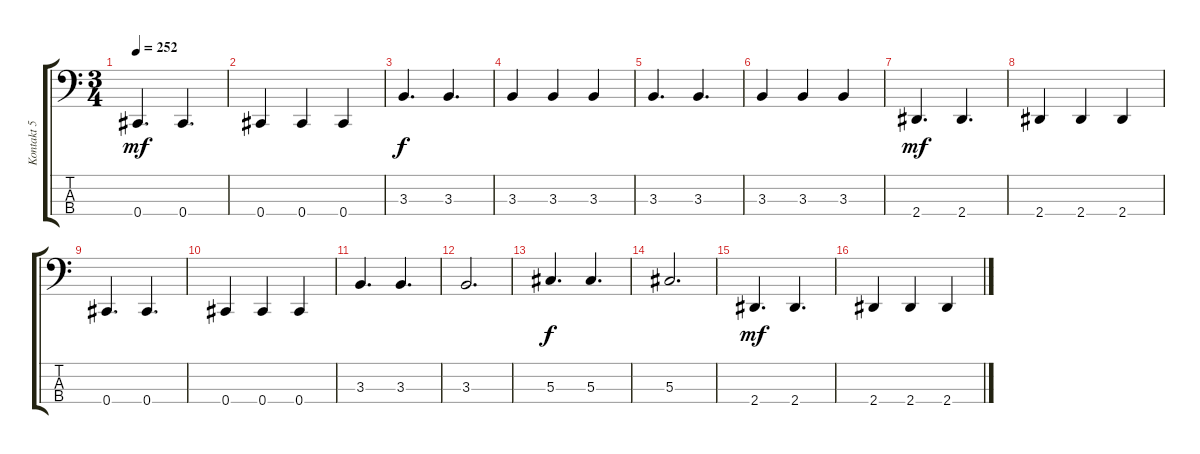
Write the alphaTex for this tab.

\track ("Kontakt 5 01 (Staff 1)" "Kontakt 5 ") {instrument acousticbass}
\staff {score tabs}
\tuning (Gb2 Db2 Ab1 Db1) {hide}
\ts (3 4)
\tempo 252
\clef f4
\ks c
0.4.4{d dy mf} 0.4.4{d} |
0.4.4 0.4.4 0.4.4 |
3.3.4{d dy f} 3.3.4{d} |
3.3.4 3.3.4 3.3.4 |
3.3.4{d} 3.3.4{d} |
3.3.4 3.3.4 3.3.4 |
2.4.4{d dy mf} 2.4.4{d} |
2.4.4 2.4.4 2.4.4 |
0.4.4{d} 0.4.4{d} |
0.4.4 0.4.4 0.4.4 |
3.3.4{d} 3.3.4{d} |
3.3.2{d} |
5.3.4{d dy f} 5.3.4{d} |
5.3.2{d} |
2.4.4{d dy mf} 2.4.4{d} |
2.4.4 2.4.4 2.4.4
